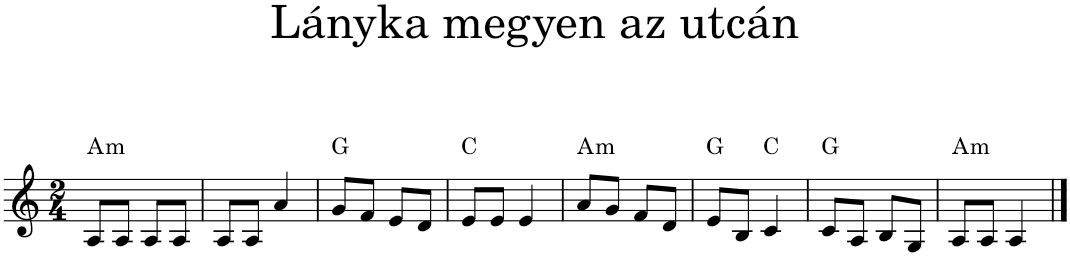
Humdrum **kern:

**kern	**harte
*part1	*part1
*staff1	*
*I"Piano	*
*I'Pno.	*
*clefG2	*
*k[]	*
*M2/4	*
=1	=1
!	!LO:H:kt=m
8A/L	A:min
8A/J	.
8A/L	.
8A/J	.
=2	=2
8A/L	.
8A/J	.
4a/	.
=3	=3
8g/L	G:maj
8f/J	.
8e/L	.
8d/J	.
=4	=4
8e/L	C:maj
8e/J	.
4e/	.
=5	=5
!	!LO:H:kt=m
8a/L	A:min
8g/J	.
8f/L	.
8d/J	.
=6	=6
8e/L	G:maj
8B/J	.
4c/	C:maj
=7	=7
8c/L	G:maj
8A/J	.
8B/L	.
8G/J	.
=8	=8
!	!LO:H:kt=m
8A/L	A:min
8A/J	.
4A/	.
==	==
*-	*-
